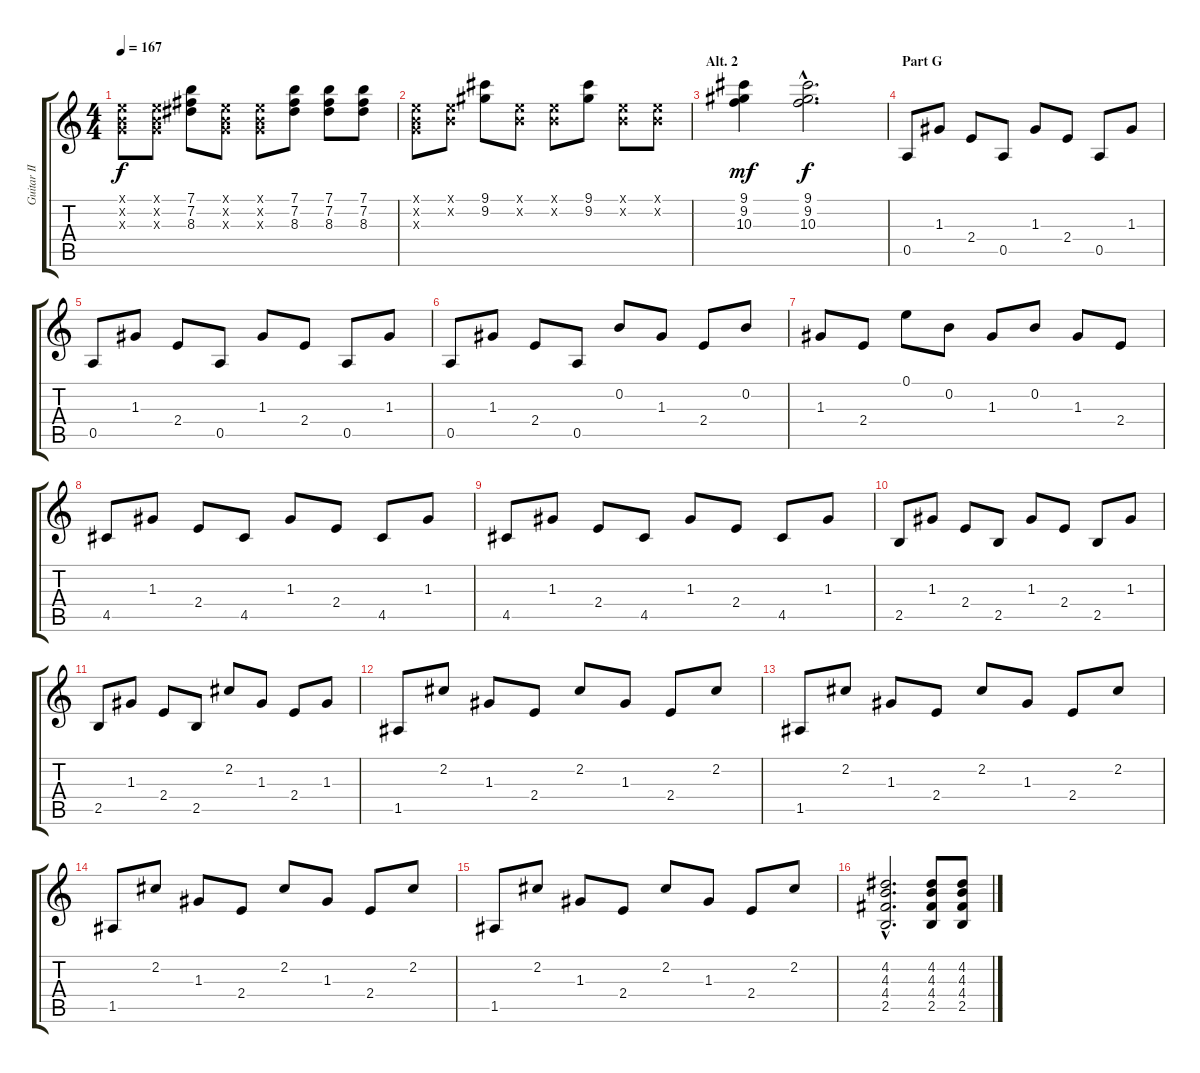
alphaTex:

\track ("Guitar II (Ken)" "Guitar II ") {instrument electricguitarclean}
\staff {score tabs}
\tuning (E4 B3 G3 D3 A2 E2) {hide}
\ts (4 4)
\tempo 167
\clef g2
\ks c
(0.1{x} 0.2{x} 0.3{x}).8{dy f} (0.1{x} 0.2{x} 0.3{x}).8 (7.1 7.2 8.3).8 (0.1{x} 0.2{x} 0.3{x}).8 (0.1{x} 0.2{x} 0.3{x}).8 (7.1 7.2 8.3).8 (7.1 7.2 8.3).8 (7.1 7.2 8.3).8 |
(0.1{x} 0.2{x} 0.3{x}).8 (0.1{x} 0.2{x}).8 (9.1 9.2).8 (0.1{x} 0.2{x}).8 (0.1{x} 0.2{x}).8 (9.1 9.2).8 (0.1{x} 0.2{x}).8 (0.1{x} 0.2{x}).8 |
\section ("" "Alt. 2")
(9.1 9.2 10.3).4{dy mf} (9.1{hac} 9.2{hac} 10.3{hac}).2{d dy f} |
\section ("" "Part G")
0.5.8{instrument electricguitarclean} 1.3.8 2.4.8 0.5.8 1.3.8 2.4.8 0.5.8 1.3.8 |
0.5.8 1.3.8 2.4.8 0.5.8 1.3.8 2.4.8 0.5.8 1.3.8 |
0.5.8 1.3.8 2.4.8 0.5.8 0.2.8 1.3.8 2.4.8 0.2.8 |
1.3.8 2.4.8 0.1.8 0.2.8 1.3.8 0.2.8 1.3.8 2.4.8 |
4.5.8 1.3.8 2.4.8 4.5.8 1.3.8 2.4.8 4.5.8 1.3.8 |
4.5.8 1.3.8 2.4.8 4.5.8 1.3.8 2.4.8 4.5.8 1.3.8 |
2.5.8 1.3.8 2.4.8 2.5.8 1.3.8 2.4.8 2.5.8 1.3.8 |
2.5.8 1.3.8 2.4.8 2.5.8 2.2.8 1.3.8 2.4.8 1.3.8 |
1.5.8 2.2.8 1.3.8 2.4.8 2.2.8 1.3.8 2.4.8 2.2.8 |
1.5.8 2.2.8 1.3.8 2.4.8 2.2.8 1.3.8 2.4.8 2.2.8 |
1.5.8 2.2.8 1.3.8 2.4.8 2.2.8 1.3.8 2.4.8 2.2.8 |
1.5.8 2.2.8 1.3.8 2.4.8 2.2.8 1.3.8 2.4.8 2.2.8 |
(4.2{hac} 4.3{hac} 4.4{hac} 2.5{hac}).2{d} (4.2 4.3 4.4 2.5).8 (4.2 4.3 4.4 2.5).8
